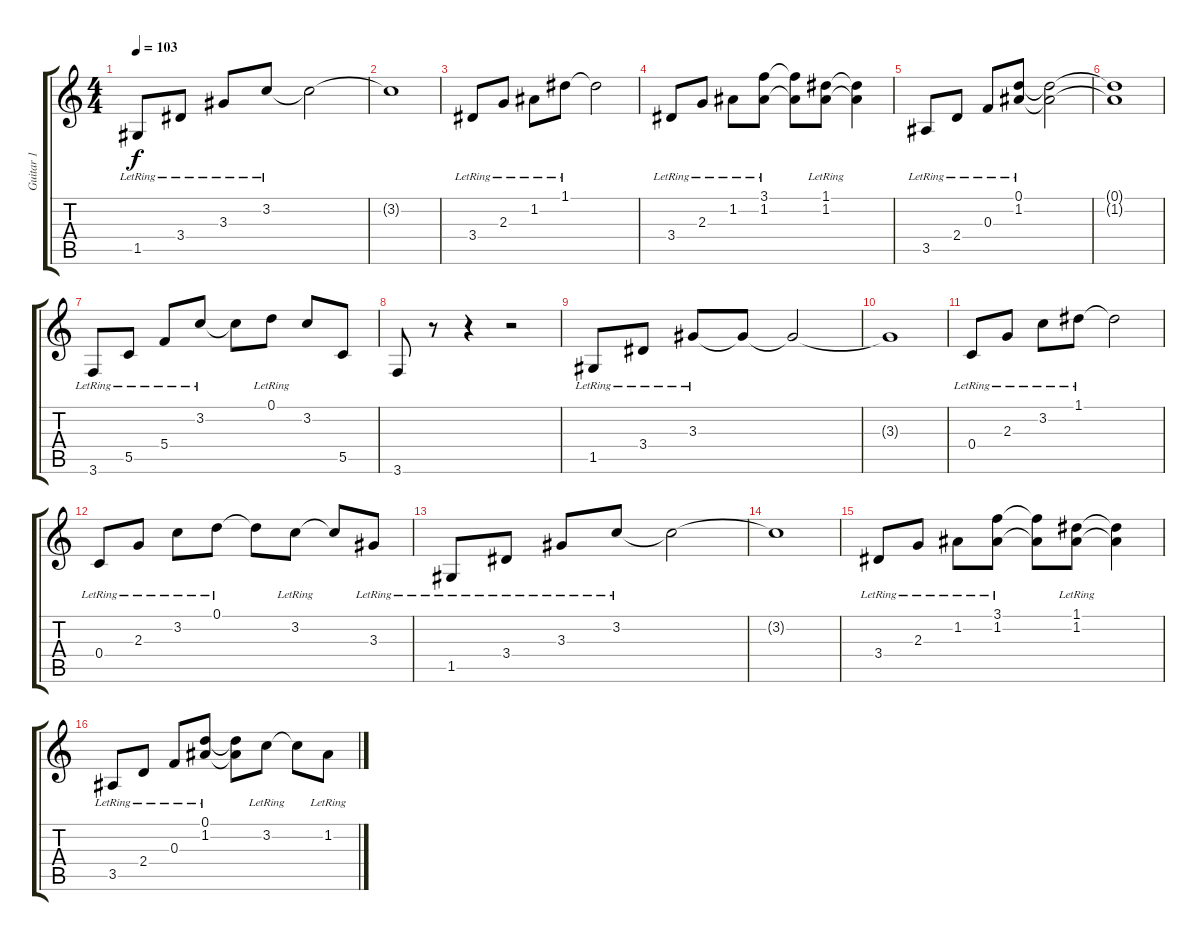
\track ("Guitar 1" "Guitar 1") {instrument acousticguitarsteel}
\staff {score tabs}
\tuning (D4 A3 F3 C3 G2 D2) {hide}
\ts (4 4)
\tempo 103
\clef g2
\ks c
1.5{lr}.8{dy f} 3.4{lr}.8 3.3{lr}.8 3.2{lr}.8 3.2{t}.2 |
3.2{t}.1 |
3.4{lr}.8 2.3{lr}.8 1.2{lr}.8 1.1{lr}.8 1.1{t}.2 |
3.4{lr}.8 2.3{lr}.8 1.2{lr}.8 (3.1{lr} 1.2{lr}).8 (3.1{t} 1.2{t}).8 (1.1{lr} 1.2{lr}).8 (1.1{t} 1.2{t}).4 |
3.5{lr}.8 2.4{lr}.8 0.3{lr}.8 (0.1{lr} 1.2{lr}).8 (0.1{t} 1.2{t}).2 |
(0.1{t} 1.2{t}).1 |
3.6{lr}.8 5.5{lr}.8 5.4{lr}.8 3.2{lr}.8 3.2{t}.8 0.1{lr}.8 3.2.8 5.5.8 |
3.6.8 r.8 r.4 r.2 |
1.5{lr}.8{instrument acousticguitarsteel} 3.4{lr}.8 3.3{lr}.8 3.3{t}.8 3.3{t}.2 |
3.3{t}.1 |
0.4{lr}.8 2.3{lr}.8 3.2{lr}.8 1.1{lr}.8 1.1{t}.2 |
0.4{lr}.8 2.3{lr}.8 3.2{lr}.8 0.1{lr}.8 0.1{t}.8 3.2{lr}.8 3.2{t}.8 3.3{lr}.8 |
1.5{lr}.8 3.4{lr}.8 3.3{lr}.8 3.2{lr}.8 3.2{t}.2 |
3.2{t}.1 |
3.4{lr}.8 2.3{lr}.8 1.2{lr}.8 (3.1{lr} 1.2{lr}).8 (3.1{t} 1.2{t}).8 (1.1{lr} 1.2{lr}).8 (1.1{t} 1.2{t}).4 |
3.5{lr}.8 2.4{lr}.8 0.3{lr}.8 (0.1{lr} 1.2{lr}).8 (0.1{t} 1.2{t}).8 3.2{lr}.8 3.2{t}.8 1.2{lr}.8
